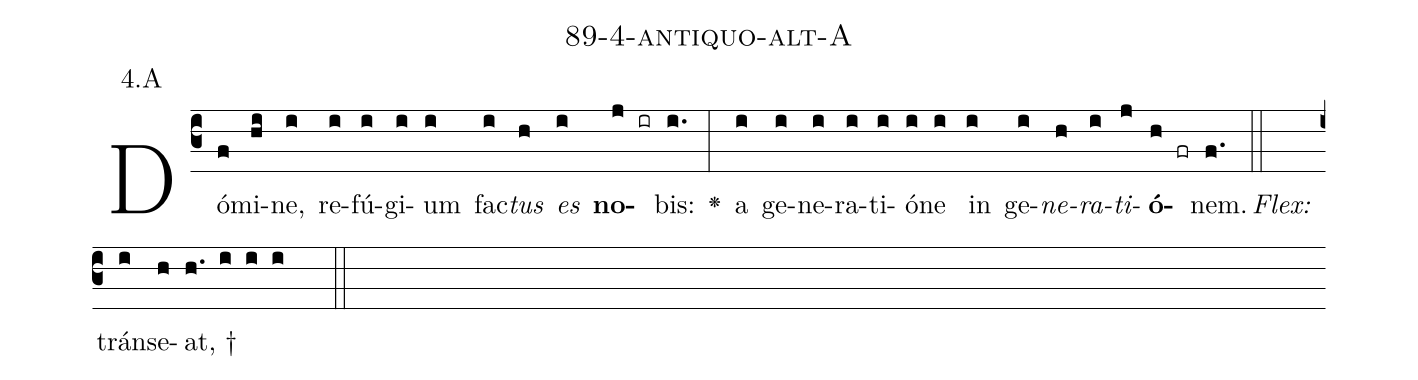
name: 89-4-antiquo-alt-A;
annotation: 4.A;
%%
(c3)Dó(f)mi(hi)ne,(i) re(i)fú(i)gi(i)um(i) fac(i)<i>tus</i>(h) <i>es</i>(i) <b>no</b>(j ir)bis:(i.) <v>\greheightstar</v>(:) a(i) ge(i)ne(i)ra(i)ti(i)ó(i)ne(i) in(i) ge(i)<i>ne</i>(h)<i>ra</i>(i)<i>ti</i>(j)<b>ó</b>(h fr)nem.(f.) (::)
<i>Flex:</i>()  tráns(i)e(h)at, †(h. i i i  ::)

%E(i) u(h) o(i) u(j) a(h) e.(f.) (::)
